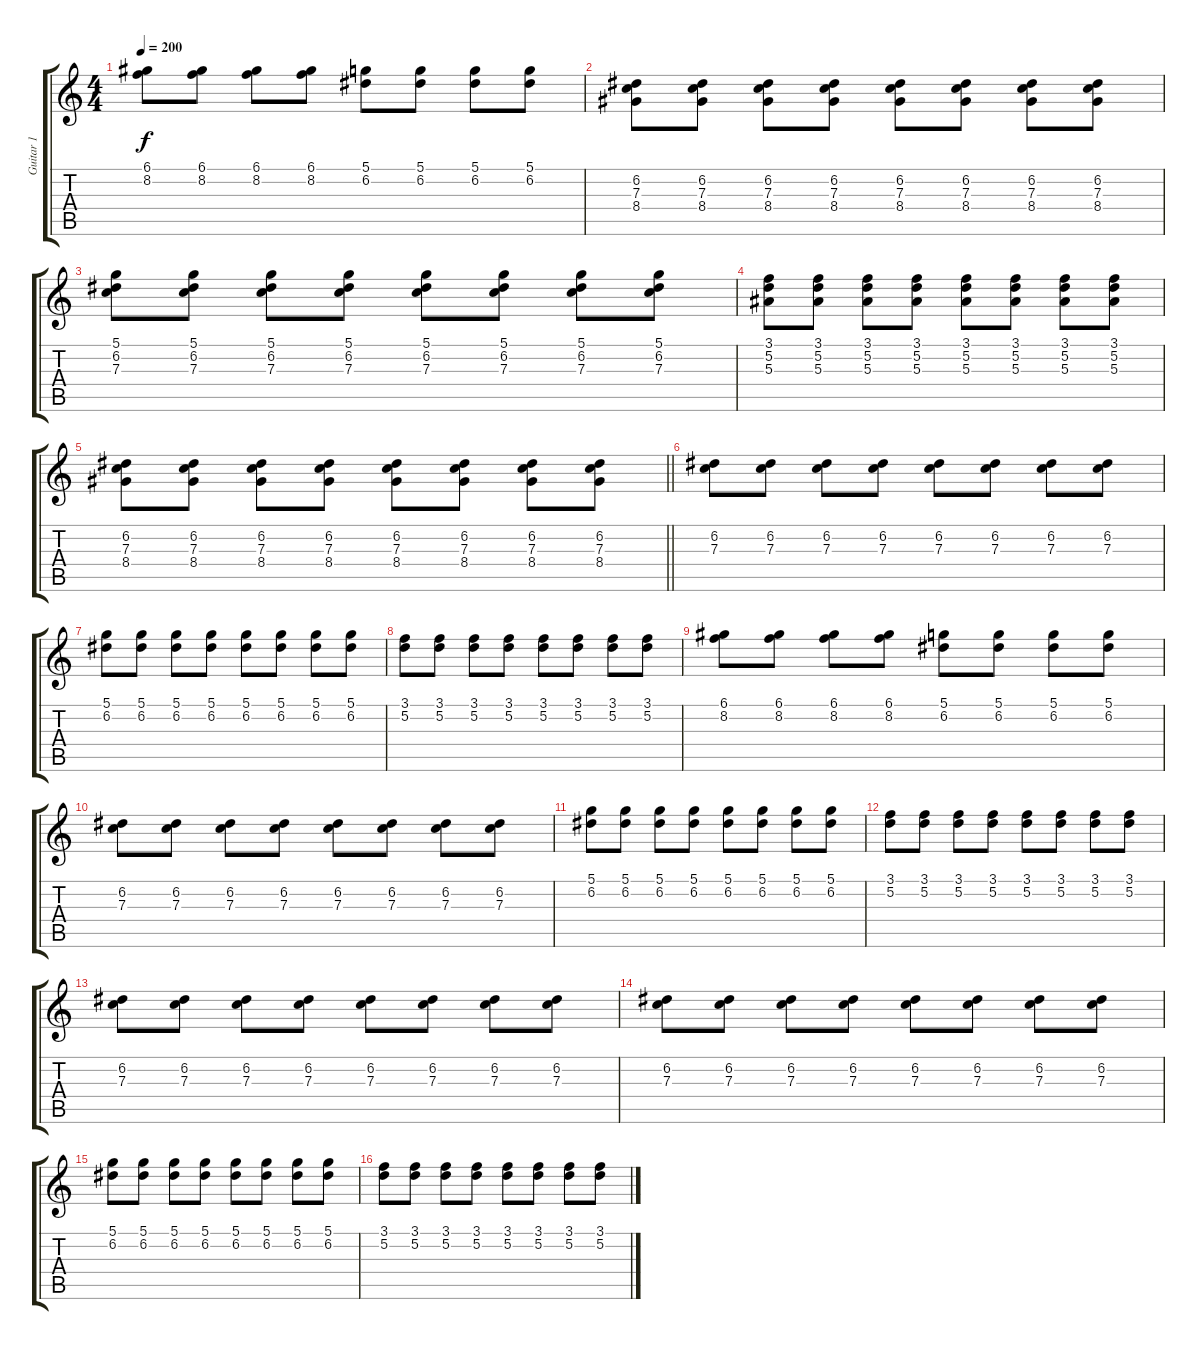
\track ("Guitar 1" "Guitar 1") {instrument distortionguitar}
\staff {score tabs}
\tuning (D4 A3 F3 C3 G2 C2) {hide}
\ts (4 4)
\tempo 200
\clef g2
\ks c
(6.1 8.2).8{dy f} (6.1 8.2).8 (6.1 8.2).8 (6.1 8.2).8 (5.1 6.2).8 (5.1 6.2).8 (5.1 6.2).8 (5.1 6.2).8 |
(6.2 7.3 8.4).8 (6.2 7.3 8.4).8 (6.2 7.3 8.4).8 (6.2 7.3 8.4).8 (6.2 7.3 8.4).8 (6.2 7.3 8.4).8 (6.2 7.3 8.4).8 (6.2 7.3 8.4).8 |
(5.1 6.2 7.3).8 (5.1 6.2 7.3).8 (5.1 6.2 7.3).8 (5.1 6.2 7.3).8 (5.1 6.2 7.3).8 (5.1 6.2 7.3).8 (5.1 6.2 7.3).8 (5.1 6.2 7.3).8 |
(3.1 5.2 5.3).8 (3.1 5.2 5.3).8 (3.1 5.2 5.3).8 (3.1 5.2 5.3).8 (3.1 5.2 5.3).8 (3.1 5.2 5.3).8 (3.1 5.2 5.3).8 (3.1 5.2 5.3).8 |
\barLineRight lightlight
(6.2 7.3 8.4).8 (6.2 7.3 8.4).8 (6.2 7.3 8.4).8 (6.2 7.3 8.4).8 (6.2 7.3 8.4).8 (6.2 7.3 8.4).8 (6.2 7.3 8.4).8 (6.2 7.3 8.4).8 |
(6.2 7.3).8{balance 4} (6.2 7.3).8 (6.2 7.3).8 (6.2 7.3).8 (6.2 7.3).8 (6.2 7.3).8 (6.2 7.3).8 (6.2 7.3).8 |
(5.1 6.2).8 (5.1 6.2).8 (5.1 6.2).8 (5.1 6.2).8 (5.1 6.2).8 (5.1 6.2).8 (5.1 6.2).8 (5.1 6.2).8 |
(3.1 5.2).8 (3.1 5.2).8 (3.1 5.2).8 (3.1 5.2).8 (3.1 5.2).8 (3.1 5.2).8 (3.1 5.2).8 (3.1 5.2).8 |
(6.1 8.2).8 (6.1 8.2).8 (6.1 8.2).8 (6.1 8.2).8 (5.1 6.2).8 (5.1 6.2).8 (5.1 6.2).8 (5.1 6.2).8 |
(6.2 7.3).8 (6.2 7.3).8 (6.2 7.3).8 (6.2 7.3).8 (6.2 7.3).8 (6.2 7.3).8 (6.2 7.3).8 (6.2 7.3).8 |
(5.1 6.2).8 (5.1 6.2).8 (5.1 6.2).8 (5.1 6.2).8 (5.1 6.2).8 (5.1 6.2).8 (5.1 6.2).8 (5.1 6.2).8 |
(3.1 5.2).8 (3.1 5.2).8 (3.1 5.2).8 (3.1 5.2).8 (3.1 5.2).8 (3.1 5.2).8 (3.1 5.2).8 (3.1 5.2).8 |
(6.2 7.3).8 (6.2 7.3).8 (6.2 7.3).8 (6.2 7.3).8 (6.2 7.3).8 (6.2 7.3).8 (6.2 7.3).8 (6.2 7.3).8 |
(6.2 7.3).8 (6.2 7.3).8 (6.2 7.3).8 (6.2 7.3).8 (6.2 7.3).8 (6.2 7.3).8 (6.2 7.3).8 (6.2 7.3).8 |
(5.1 6.2).8 (5.1 6.2).8 (5.1 6.2).8 (5.1 6.2).8 (5.1 6.2).8 (5.1 6.2).8 (5.1 6.2).8 (5.1 6.2).8 |
(3.1 5.2).8 (3.1 5.2).8 (3.1 5.2).8 (3.1 5.2).8 (3.1 5.2).8 (3.1 5.2).8 (3.1 5.2).8 (3.1 5.2).8
